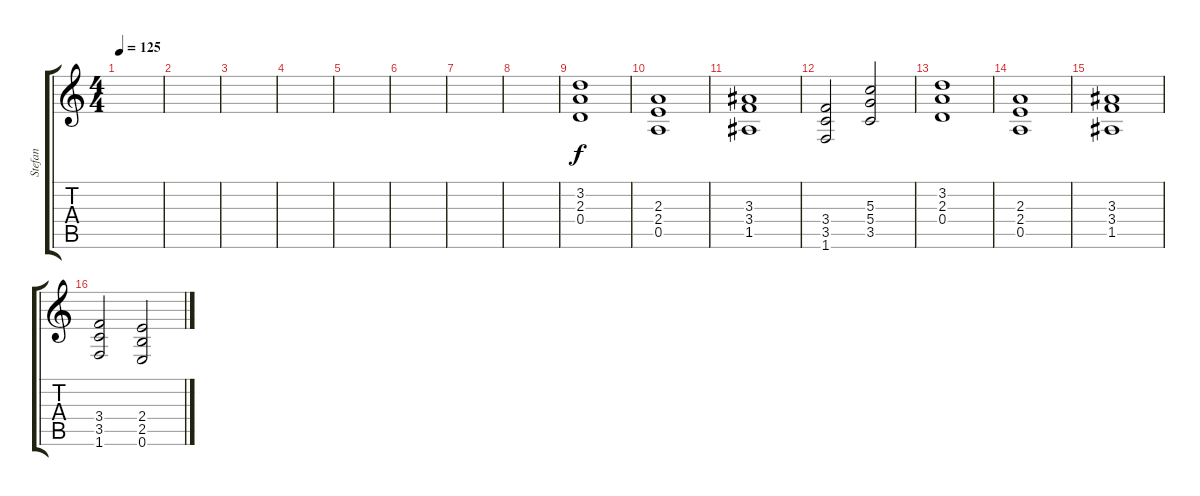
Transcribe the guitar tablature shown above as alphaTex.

\track ("Stefan" "Stefan") {instrument distortionguitar}
\staff {score tabs}
\tuning (E4 B3 G3 D3 A2 E2) {hide}
\ts (4 4)
\tempo 125
\clef g2
\ks c
|
|
|
|
|
|
|
|
(3.2 2.3 0.4).1 |
(2.3 2.4 0.5).1 |
(3.3 3.4 1.5).1 |
(3.4 3.5 1.6).2 (5.3 5.4 3.5).2 |
(3.2 2.3 0.4).1 |
(2.3 2.4 0.5).1 |
(3.3 3.4 1.5).1 |
(3.4 3.5 1.6).2 (2.4 2.5 0.6).2
